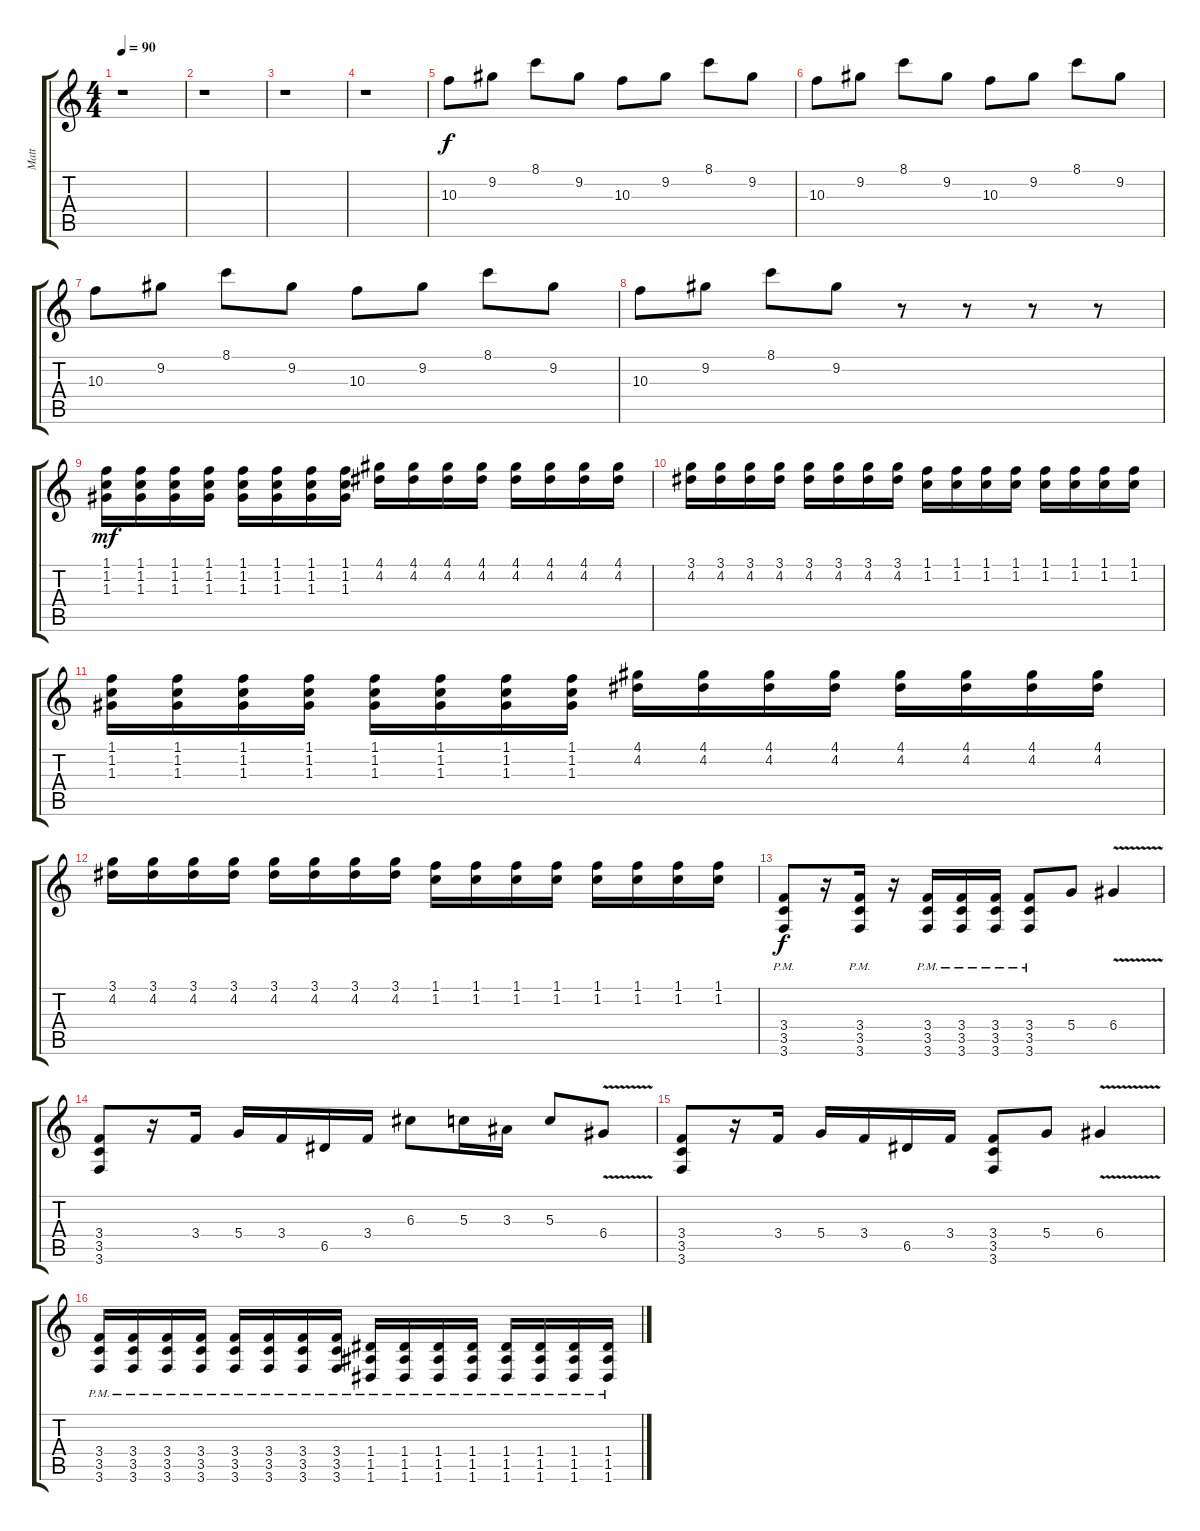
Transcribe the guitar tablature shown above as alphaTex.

\track ("Matt" "Matt") {instrument acousticguitarsteel}
\staff {score tabs}
\tuning (E4 B3 G3 D3 A2 D2) {hide}
\ts (4 4)
\tempo 90
\clef g2
\ks c
r.1{dy f} |
r.1 |
r.1 |
r.1 |
10.3.8 9.2.8 8.1.8 9.2.8 10.3.8 9.2.8 8.1.8 9.2.8 |
10.3.8 9.2.8 8.1.8 9.2.8 10.3.8 9.2.8 8.1.8 9.2.8 |
10.3.8 9.2.8 8.1.8 9.2.8 10.3.8 9.2.8 8.1.8 9.2.8 |
10.3.8 9.2.8 8.1.8 9.2.8 r.8 r.8 r.8 r.8 |
(1.1 1.2 1.3).16{dy mf} (1.1 1.2 1.3).16 (1.1 1.2 1.3).16 (1.1 1.2 1.3).16 (1.1 1.2 1.3).16 (1.1 1.2 1.3).16 (1.1 1.2 1.3).16 (1.1 1.2 1.3).16 (4.1 4.2).16 (4.1 4.2).16 (4.1 4.2).16 (4.1 4.2).16 (4.1 4.2).16 (4.1 4.2).16 (4.1 4.2).16 (4.1 4.2).16 |
(3.1 4.2).16 (3.1 4.2).16 (3.1 4.2).16 (3.1 4.2).16 (3.1 4.2).16 (3.1 4.2).16 (3.1 4.2).16 (3.1 4.2).16 (1.1 1.2).16 (1.1 1.2).16 (1.1 1.2).16 (1.1 1.2).16 (1.1 1.2).16 (1.1 1.2).16 (1.1 1.2).16 (1.1 1.2).16 |
(1.1 1.2 1.3).16 (1.1 1.2 1.3).16 (1.1 1.2 1.3).16 (1.1 1.2 1.3).16 (1.1 1.2 1.3).16 (1.1 1.2 1.3).16 (1.1 1.2 1.3).16 (1.1 1.2 1.3).16 (4.1 4.2).16 (4.1 4.2).16 (4.1 4.2).16 (4.1 4.2).16 (4.1 4.2).16 (4.1 4.2).16 (4.1 4.2).16 (4.1 4.2).16 |
(3.1 4.2).16 (3.1 4.2).16 (3.1 4.2).16 (3.1 4.2).16 (3.1 4.2).16 (3.1 4.2).16 (3.1 4.2).16 (3.1 4.2).16 (1.1 1.2).16 (1.1 1.2).16 (1.1 1.2).16 (1.1 1.2).16 (1.1 1.2).16 (1.1 1.2).16 (1.1 1.2).16 (1.1 1.2).16 |
(3.4{pm} 3.5{pm} 3.6{pm}).8{dy f} r.16 (3.4{pm} 3.5{pm} 3.6{pm}).16 r.16 (3.4{pm} 3.5{pm} 3.6{pm}).16 (3.4{pm} 3.5{pm} 3.6{pm}).16 (3.4{pm} 3.5{pm} 3.6{pm}).16 (3.4{pm} 3.5{pm} 3.6{pm}).8 5.4.8 6.4{v}.4 |
(3.4 3.5 3.6).8 r.16 3.4.16 5.4.16 3.4.16 6.5.16 3.4.16 6.3.8 5.3.16 3.3.16 5.3.8 6.4{v}.8 |
(3.4 3.5 3.6).8 r.16 3.4.16 5.4.16 3.4.16 6.5.16 3.4.16 (3.4 3.5 3.6).8 5.4.8 6.4{v}.4 |
(3.4{pm} 3.5{pm} 3.6{pm}).16 (3.4{pm} 3.5{pm} 3.6{pm}).16 (3.4{pm} 3.5{pm} 3.6{pm}).16 (3.4{pm} 3.5{pm} 3.6{pm}).16 (3.4{pm} 3.5{pm} 3.6{pm}).16 (3.4{pm} 3.5{pm} 3.6{pm}).16 (3.4{pm} 3.5{pm} 3.6{pm}).16 (3.4{pm} 3.5{pm} 3.6{pm}).16 (1.4{pm} 1.5{pm} 1.6{pm}).16 (1.4{pm} 1.5{pm} 1.6{pm}).16 (1.4{pm} 1.5{pm} 1.6{pm}).16 (1.4{pm} 1.5{pm} 1.6{pm}).16 (1.4{pm} 1.5{pm} 1.6{pm}).16 (1.4{pm} 1.5{pm} 1.6{pm}).16 (1.4{pm} 1.5{pm} 1.6{pm}).16 (1.4{pm} 1.5{pm} 1.6{pm}).16
